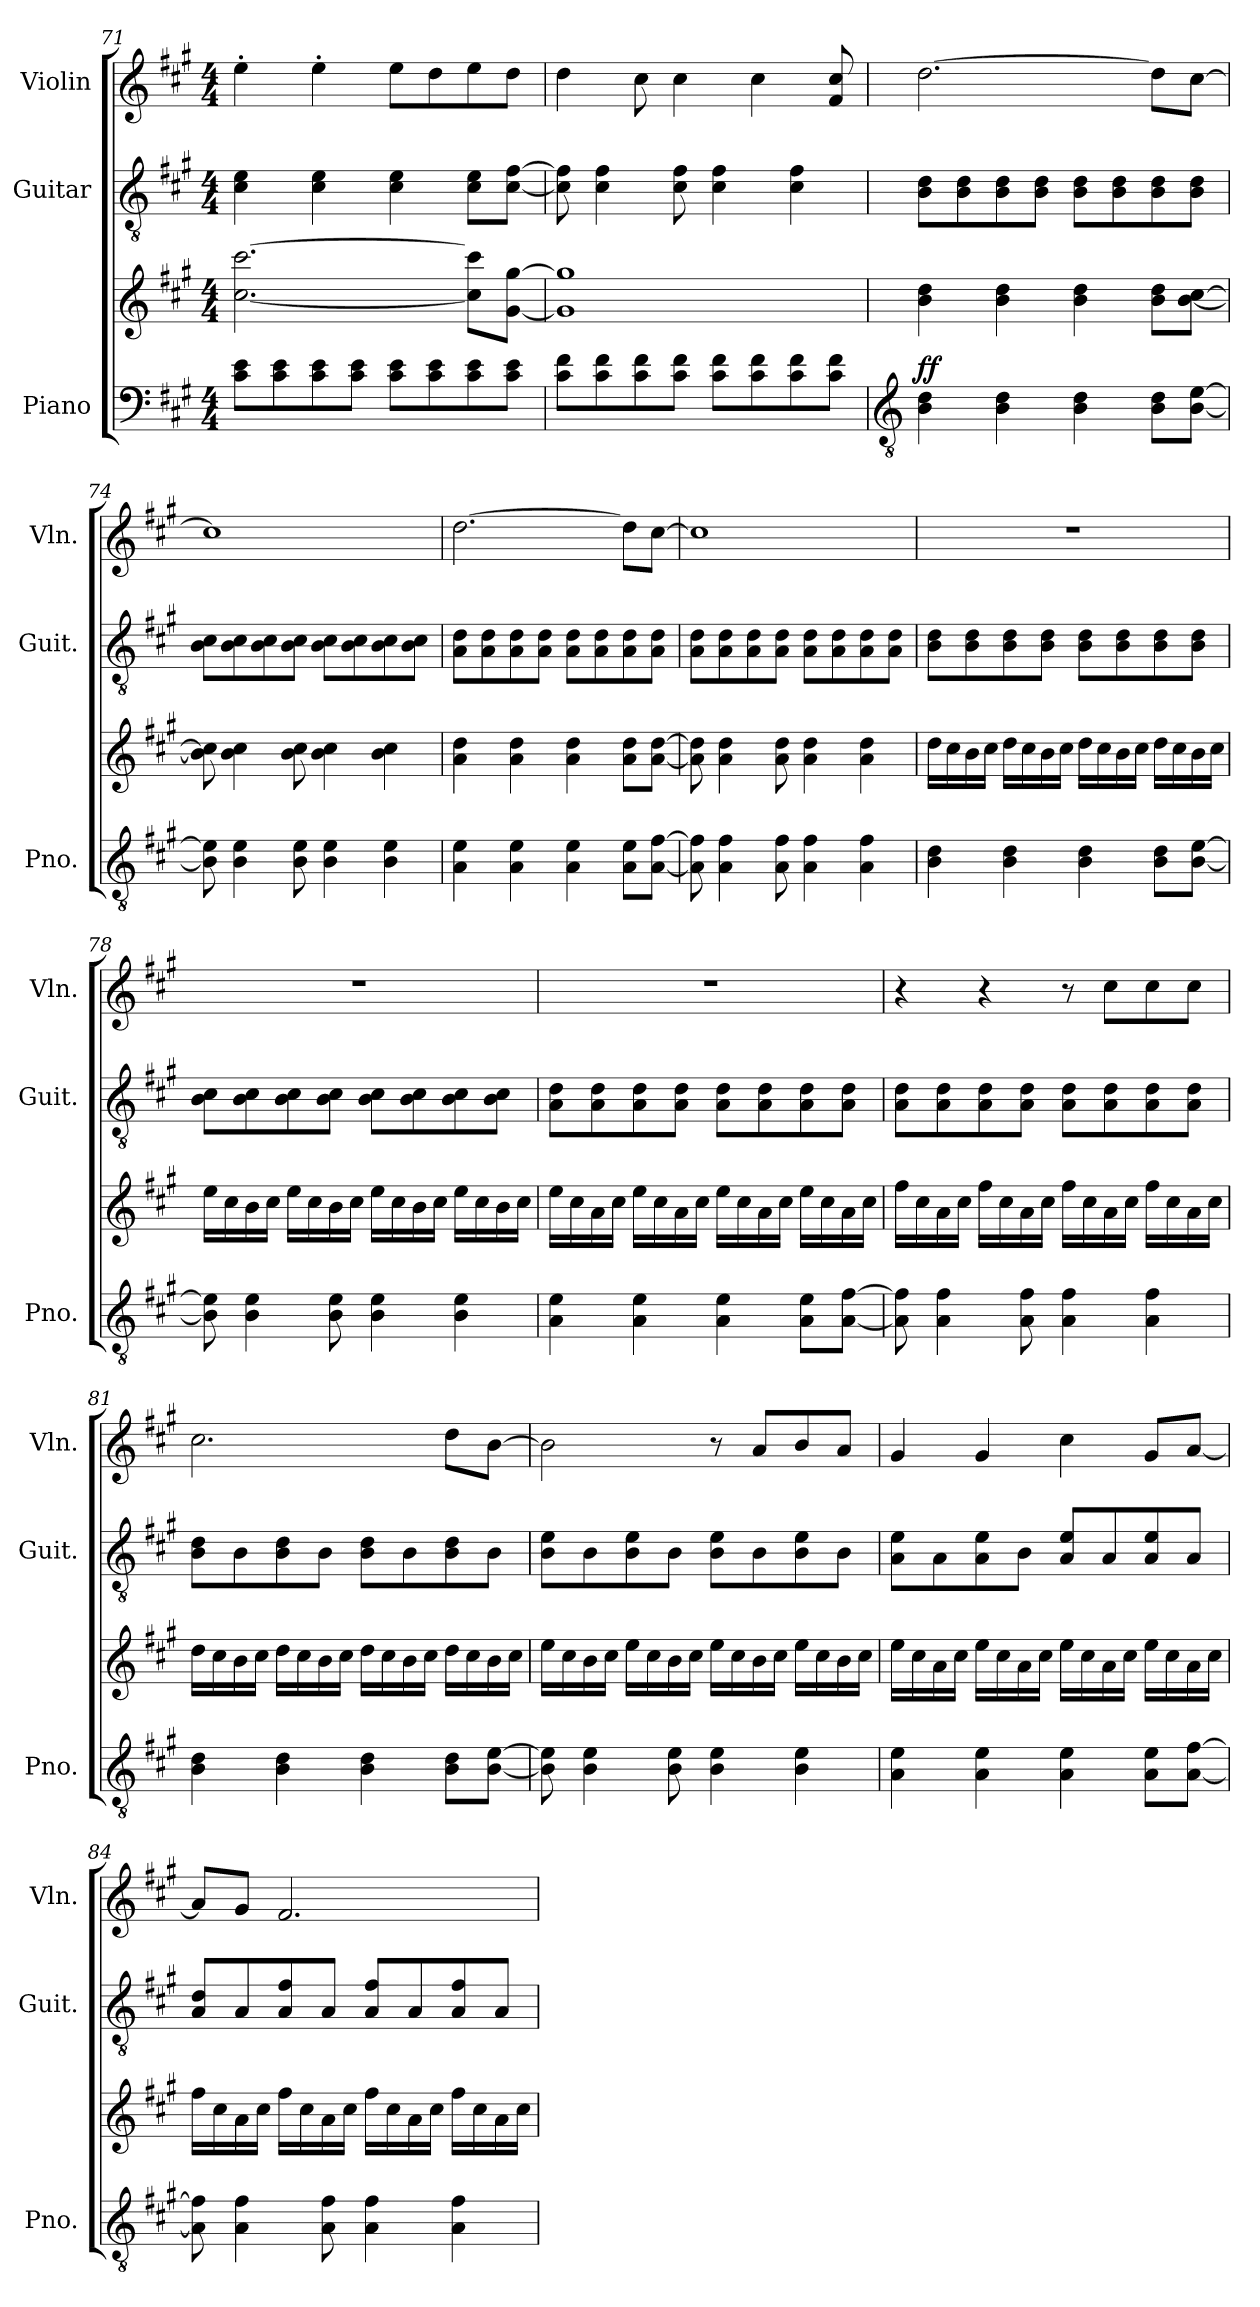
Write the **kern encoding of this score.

**kern	**kern	**dynam	**kern	**kern
*part3	*part3	*part3	*part2	*part1
*staff4	*staff3	*staff3/4	*staff2	*staff1
*I"Piano	*	*	*I"Guitar	*I"Violin
*I'Pno.	*	*	*I'Guit.	*I'Vln.
*clefF4	*clefG2	*	*clefGv2	*clefG2
*k[f#c#g#]	*k[f#c#g#]	*	*k[f#c#g#]	*k[f#c#g#]
*M4/4	*M4/4	*	*M4/4	*M4/4
=71	=71	=71	=71	=71
8c#\ 8e\L	[2.cc#\ [2.ccc#\	.	4c#\ 4e\	4ee'\
8c#\ 8e\	.	.	.	.
8c#\ 8e\	.	.	4c#\ 4e\	4ee'\
8c#\ 8e\J	.	.	.	.
8c#\ 8e\L	.	.	4c#\ 4e\	8ee\L
8c#\ 8e\	.	.	.	8dd\
8c#\ 8e\	8cc#\] 8ccc#\]L	.	8c#\ 8e\L	8ee\
8c#\ 8e\J	[8g#\ [8gg#\J	.	[8c#\ [8f#\J	8dd\J
=72	=72	=72	=72	=72
8c#\ 8f#\L	1g#] 1gg#]	.	8c#\] 8f#\]	4dd\
8c#\ 8f#\	.	.	4c#\ 4f#\	.
8c#\ 8f#\	.	.	.	8cc#\
8c#\ 8f#\J	.	.	8c#\ 8f#\	4cc#\
8c#\ 8f#\L	.	.	4c#\ 4f#\	.
8c#\ 8f#\	.	.	.	4cc#\
8c#\ 8f#\	.	.	4c#\ 4f#\	.
8c#\ 8f#\J	.	.	.	8f#/ 8cc#/
!!LO:LB:g=z
=73	=73	=73	=73	=73
*clefGv2	*	*	*	*
!	!	!LO:DY:a=2	!	!
4B\ 4d\	4b\ 4dd\	ff	8B\ 8d\L	[2.dd\
.	.	.	8B\ 8d\	.
4B\ 4d\	4b\ 4dd\	.	8B\ 8d\	.
.	.	.	8B\ 8d\J	.
4B\ 4d\	4b\ 4dd\	.	8B\ 8d\L	.
.	.	.	8B\ 8d\	.
8B\ 8d\L	8b\ 8dd\L	.	8B\ 8d\	8dd\L]
[8B\ [8e\J	[8b\ [8cc#\J	.	8B\ 8d\J	[8cc#\J
=74	=74	=74	=74	=74
8B\] 8e\]	8b\] 8cc#\]	.	8B\ 8c#\L	1cc#]
4B\ 4e\	4b\ 4cc#\	.	8B\ 8c#\	.
.	.	.	8B\ 8c#\	.
8B\ 8e\	8b\ 8cc#\	.	8B\ 8c#\J	.
4B\ 4e\	4b\ 4cc#\	.	8B\ 8c#\L	.
.	.	.	8B\ 8c#\	.
4B\ 4e\	4b\ 4cc#\	.	8B\ 8c#\	.
.	.	.	8B\ 8c#\J	.
=75	=75	=75	=75	=75
4A\ 4e\	4a\ 4dd\	.	8A\ 8d\L	[2.dd\
.	.	.	8A\ 8d\	.
4A\ 4e\	4a\ 4dd\	.	8A\ 8d\	.
.	.	.	8A\ 8d\J	.
4A\ 4e\	4a\ 4dd\	.	8A\ 8d\L	.
.	.	.	8A\ 8d\	.
8A\ 8e\L	8a\ 8dd\L	.	8A\ 8d\	8dd\L]
[8A\ [8f#\J	[8a\ [8dd\J	.	8A\ 8d\J	[8cc#\J
=76	=76	=76	=76	=76
8A\] 8f#\]	8a\] 8dd\]	.	8A\ 8d\L	1cc#]
4A\ 4f#\	4a\ 4dd\	.	8A\ 8d\	.
.	.	.	8A\ 8d\	.
8A\ 8f#\	8a\ 8dd\	.	8A\ 8d\J	.
4A\ 4f#\	4a\ 4dd\	.	8A\ 8d\L	.
.	.	.	8A\ 8d\	.
4A\ 4f#\	4a\ 4dd\	.	8A\ 8d\	.
.	.	.	8A\ 8d\J	.
!!LO:LB:g=z
=77	=77	=77	=77	=77
4B\ 4d\	16dd\LL	.	8B\ 8d\L	1r
.	16cc#\	.	.	.
.	16b\	.	8B\ 8d\	.
.	16cc#\JJ	.	.	.
4B\ 4d\	16dd\LL	.	8B\ 8d\	.
.	16cc#\	.	.	.
.	16b\	.	8B\ 8d\J	.
.	16cc#\JJ	.	.	.
4B\ 4d\	16dd\LL	.	8B\ 8d\L	.
.	16cc#\	.	.	.
.	16b\	.	8B\ 8d\	.
.	16cc#\JJ	.	.	.
8B\ 8d\L	16dd\LL	.	8B\ 8d\	.
.	16cc#\	.	.	.
[8B\ [8e\J	16b\	.	8B\ 8d\J	.
.	16cc#\JJ	.	.	.
=78	=78	=78	=78	=78
8B\] 8e\]	16ee\LL	.	8B\ 8c#\L	1r
.	16cc#\	.	.	.
4B\ 4e\	16b\	.	8B\ 8c#\	.
.	16cc#\JJ	.	.	.
.	16ee\LL	.	8B\ 8c#\	.
.	16cc#\	.	.	.
8B\ 8e\	16b\	.	8B\ 8c#\J	.
.	16cc#\JJ	.	.	.
4B\ 4e\	16ee\LL	.	8B\ 8c#\L	.
.	16cc#\	.	.	.
.	16b\	.	8B\ 8c#\	.
.	16cc#\JJ	.	.	.
4B\ 4e\	16ee\LL	.	8B\ 8c#\	.
.	16cc#\	.	.	.
.	16b\	.	8B\ 8c#\J	.
.	16cc#\JJ	.	.	.
!!LO:PB:g=z
=79	=79	=79	=79	=79
4A\ 4e\	16ee\LL	.	8A\ 8d\L	1r
.	16cc#\	.	.	.
.	16a\	.	8A\ 8d\	.
.	16cc#\JJ	.	.	.
4A\ 4e\	16ee\LL	.	8A\ 8d\	.
.	16cc#\	.	.	.
.	16a\	.	8A\ 8d\J	.
.	16cc#\JJ	.	.	.
4A\ 4e\	16ee\LL	.	8A\ 8d\L	.
.	16cc#\	.	.	.
.	16a\	.	8A\ 8d\	.
.	16cc#\JJ	.	.	.
8A\ 8e\L	16ee\LL	.	8A\ 8d\	.
.	16cc#\	.	.	.
[8A\ [8f#\J	16a\	.	8A\ 8d\J	.
.	16cc#\JJ	.	.	.
=80	=80	=80	=80	=80
8A\] 8f#\]	16ff#\LL	.	8A\ 8d\L	4r
.	16cc#\	.	.	.
4A\ 4f#\	16a\	.	8A\ 8d\	.
.	16cc#\JJ	.	.	.
.	16ff#\LL	.	8A\ 8d\	4r
.	16cc#\	.	.	.
8A\ 8f#\	16a\	.	8A\ 8d\J	.
.	16cc#\JJ	.	.	.
4A\ 4f#\	16ff#\LL	.	8A\ 8d\L	8r
.	16cc#\	.	.	.
.	16a\	.	8A\ 8d\	8cc#\L
.	16cc#\JJ	.	.	.
4A\ 4f#\	16ff#\LL	.	8A\ 8d\	8cc#\
.	16cc#\	.	.	.
.	16a\	.	8A\ 8d\J	8cc#\J
.	16cc#\JJ	.	.	.
!!LO:LB:g=z
=81	=81	=81	=81	=81
4B\ 4d\	16dd\LL	.	8B\ 8d\L	2.cc#\
.	16cc#\	.	.	.
.	16b\	.	8B\	.
.	16cc#\JJ	.	.	.
4B\ 4d\	16dd\LL	.	8B\ 8d\	.
.	16cc#\	.	.	.
.	16b\	.	8B\J	.
.	16cc#\JJ	.	.	.
4B\ 4d\	16dd\LL	.	8B\ 8d\L	.
.	16cc#\	.	.	.
.	16b\	.	8B\	.
.	16cc#\JJ	.	.	.
8B\ 8d\L	16dd\LL	.	8B\ 8d\	8dd\L
.	16cc#\	.	.	.
[8B\ [8e\J	16b\	.	8B\J	[8b\J
.	16cc#\JJ	.	.	.
=82	=82	=82	=82	=82
8B\] 8e\]	16ee\LL	.	8B\ 8e\L	2b\]
.	16cc#\	.	.	.
4B\ 4e\	16b\	.	8B\	.
.	16cc#\JJ	.	.	.
.	16ee\LL	.	8B\ 8e\	.
.	16cc#\	.	.	.
8B\ 8e\	16b\	.	8B\J	.
.	16cc#\JJ	.	.	.
4B\ 4e\	16ee\LL	.	8B\ 8e\L	8r
.	16cc#\	.	.	.
.	16b\	.	8B\	8a/L
.	16cc#\JJ	.	.	.
4B\ 4e\	16ee\LL	.	8B\ 8e\	8b/
.	16cc#\	.	.	.
.	16b\	.	8B\J	8a/J
.	16cc#\JJ	.	.	.
!!LO:LB:g=z
=83	=83	=83	=83	=83
4A\ 4e\	16ee\LL	.	8A\ 8e\L	4g#/
.	16cc#\	.	.	.
.	16a\	.	8A/	.
.	16cc#\JJ	.	.	.
4A\ 4e\	16ee\LL	.	8A\ 8e\	4g#/
.	16cc#\	.	.	.
.	16a\	.	8B\J	.
.	16cc#\JJ	.	.	.
4A\ 4e\	16ee\LL	.	8A\ 8e\L	4cc#\
.	16cc#\	.	.	.
.	16a\	.	8A/	.
.	16cc#\JJ	.	.	.
8A\ 8e\L	16ee\LL	.	8A\ 8e\	8g#/L
.	16cc#\	.	.	.
[8A\ [8f#\J	16a\	.	8A/J	[8a/J
.	16cc#\JJ	.	.	.
=84	=84	=84	=84	=84
8A\] 8f#\]	16ff#\LL	.	8A\ 8d\L	8a/L]
.	16cc#\	.	.	.
4A\ 4f#\	16a\	.	8A/	8g#/J
.	16cc#\JJ	.	.	.
.	16ff#\LL	.	8A\ 8f#\	2.f#/
.	16cc#\	.	.	.
8A\ 8f#\	16a\	.	8A/J	.
.	16cc#\JJ	.	.	.
4A\ 4f#\	16ff#\LL	.	8A\ 8f#\L	.
.	16cc#\	.	.	.
.	16a\	.	8A/	.
.	16cc#\JJ	.	.	.
4A\ 4f#\	16ff#\LL	.	8A\ 8f#\	.
.	16cc#\	.	.	.
.	16a\	.	8A/J	.
.	16cc#\JJ	.	.	.
=	=	=	=	=
*-	*-	*-	*-	*-
